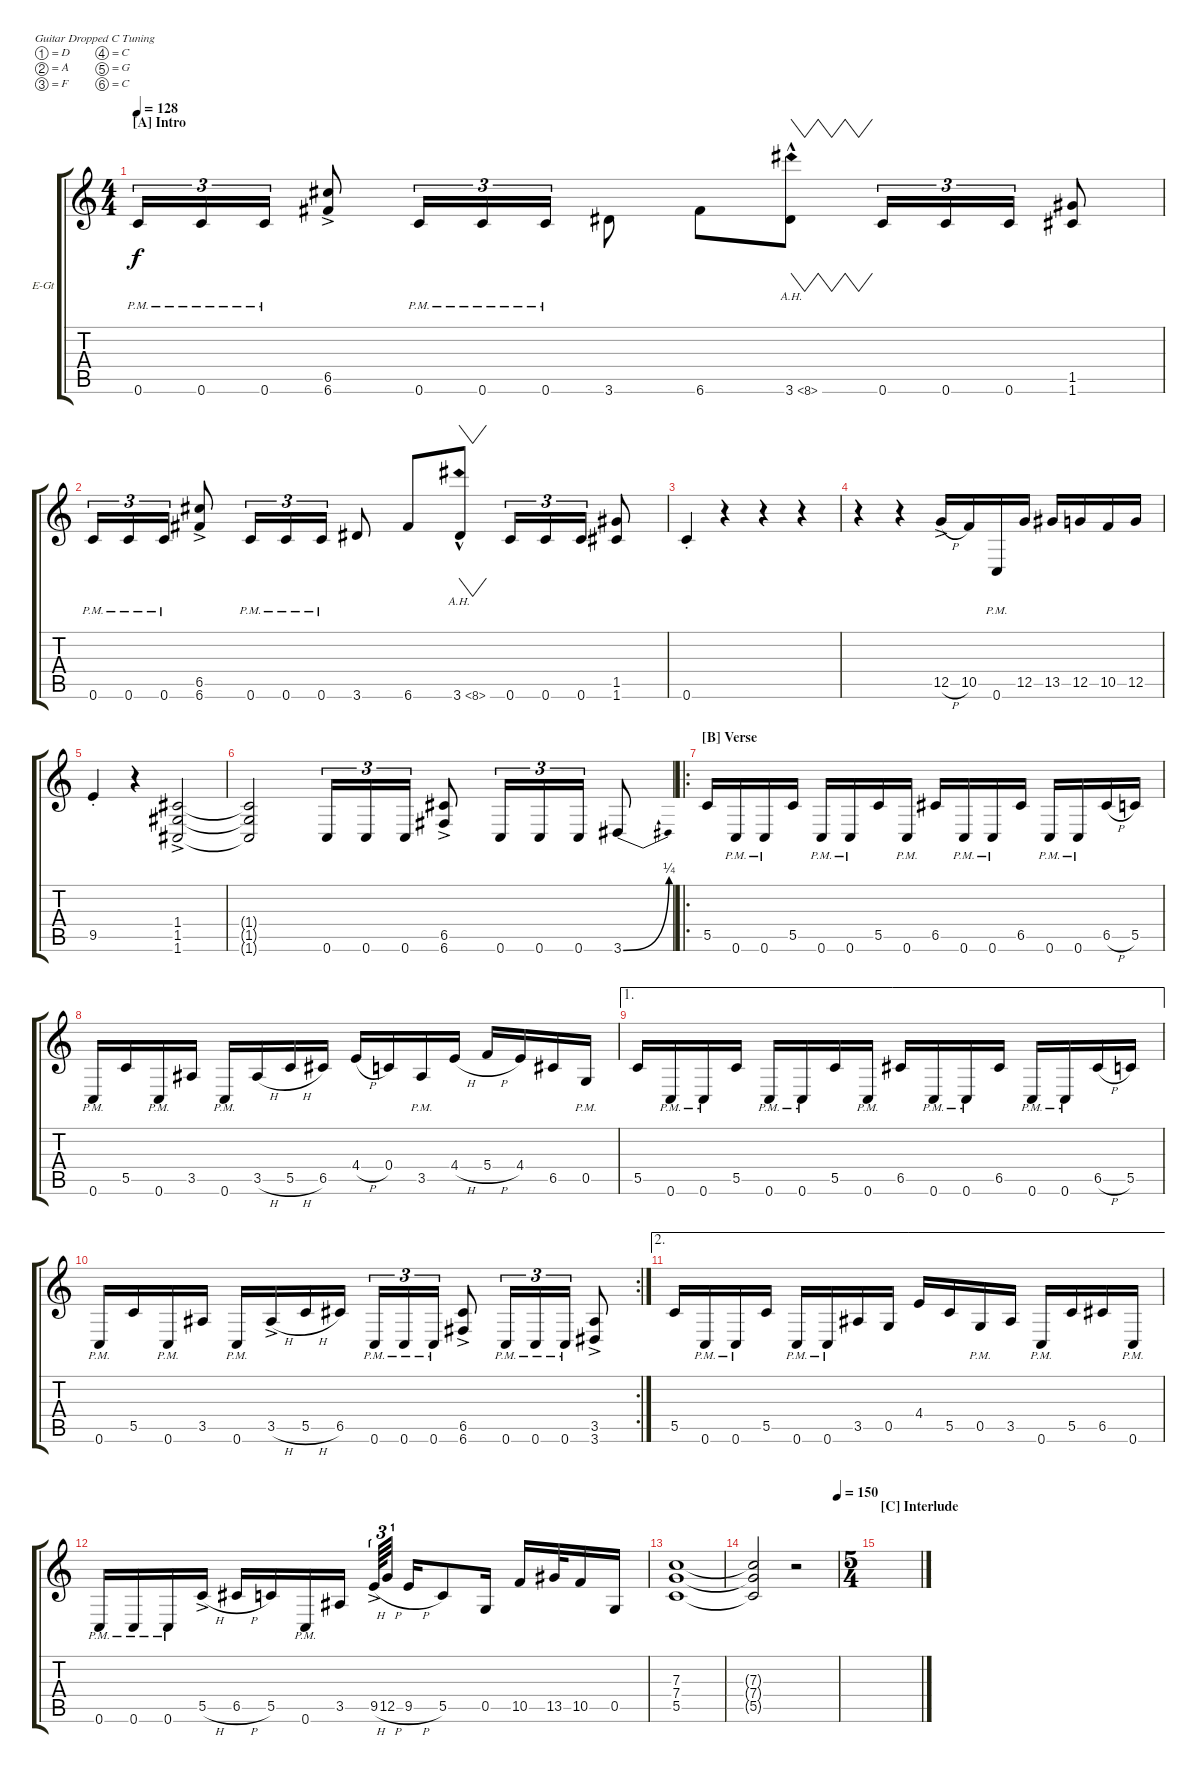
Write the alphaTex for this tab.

\bracketExtendMode groupsimilarinstruments
\firstSystemTrackNameOrientation horizontal
\otherSystemsTrackNameOrientation horizontal
\track ("Electric Guitar 1" "E-Gt") {instrument distortionguitar}
\staff {score tabs}
\tuning (D4 A3 F3 C3 G2 C2)
\ts (4 4)
\section ("A" "Intro")
\tempo 128
\clef g2
\ks c
0.6{pm}.16{tu (3 2) ot 8vb dy f instrument distortionguitar} 0.6{pm}.16{tu (3 2) ot 8vb} 0.6{pm}.16{tu (3 2) ot 8vb} (6.5 6.6{ac}).8{ot 8vb} 0.6{pm}.16{tu (3 2) ot 8vb} 0.6{pm}.16{tu (3 2) ot 8vb} 0.6{pm}.16{tu (3 2) ot 8vb} 3.6.8{ot 8vb} 6.6.8{ot 8vb beam invert} 3.6{ah 5 hac}.8{vw ot 8vb beam invert} 0.6.16{tu (3 2) ot 8vb} 0.6.16{tu (3 2) ot 8vb} 0.6.16{tu (3 2) ot 8vb} (1.5 1.6).8{ot 8vb} |
0.6{pm}.16{tu (3 2) ot 8vb} 0.6{pm}.16{tu (3 2) ot 8vb} 0.6{pm}.16{tu (3 2) ot 8vb} (6.5 6.6{ac}).8{ot 8vb} 0.6{pm}.16{tu (3 2) ot 8vb} 0.6{pm}.16{tu (3 2) ot 8vb} 0.6{pm}.16{tu (3 2) ot 8vb} 3.6.8{ot 8vb} 6.6.8{ot 8vb} 3.6{ah 5 hac}.8{vw ot 8vb} 0.6.16{tu (3 2) ot 8vb} 0.6.16{tu (3 2) ot 8vb} 0.6.16{tu (3 2) ot 8vb} (1.5 1.6).8{ot 8vb} |
0.6{st}.4{ot 8vb} r.4 r.4 r.4 |
r.4 r.4 12.5{h ac}.16 10.5.16 0.6{pm}.16 12.5.16 13.5.16 12.5.16 10.5.16 12.5.16 |
9.5{st}.4 r.4 (1.4{ac} 1.5 1.6).2 |
(1.4{t} 1.5{t} 1.6{t}).2 0.6.16{tu (3 2)} 0.6.16{tu (3 2)} 0.6.16{tu (3 2)} (6.5{ac} 6.6).8 0.6.16{tu (3 2)} 0.6.16{tu (3 2)} 0.6.16{tu (3 2)} 3.6{be (bend 0 0 60 1)}.8 |
\ro
\section ("B" "Verse")
5.5.16 0.6{pm}.16 0.6{pm}.16 5.5.16 0.6{pm}.16 0.6{pm}.16 5.5.16 0.6{pm}.16 6.5.16 0.6{pm}.16 0.6{pm}.16 6.5.16 0.6{pm}.16 0.6{pm}.16 6.5{h}.16 5.5.16 |
0.6{pm}.16 5.5.16 0.6{pm}.16 3.5.16 0.6{pm}.16 3.5{h}.16 5.5{h}.16 6.5.16 4.4{h}.16 0.4.16 3.5{pm}.16 4.4{h}.16 5.4{h}.16 4.4.16 6.5.16 0.5{pm}.16 |
\ae 1
5.5.16 0.6{pm}.16 0.6{pm}.16 5.5.16 0.6{pm}.16 0.6{pm}.16 5.5.16 0.6{pm}.16 6.5.16 0.6{pm}.16 0.6{pm}.16 6.5.16 0.6{pm}.16 0.6{pm}.16 6.5{h}.16 5.5.16 |
\rc 2
0.6{pm}.16 5.5.16 0.6{pm}.16 3.5.16 0.6{pm}.16 3.5{h ac}.16 5.5{h}.16 6.5.16 0.6{pm}.16{tu (3 2)} 0.6{pm}.16{tu (3 2)} 0.6{pm}.16{tu (3 2)} (6.5{ac} 6.6).8 0.6{pm}.16{tu (3 2)} 0.6{pm}.16{tu (3 2)} 0.6{pm}.16{tu (3 2)} (3.5{ac} 3.6{ac}).8 |
\ae 2
5.5.16 0.6{pm}.16 0.6{pm}.16 5.5.16 0.6{pm}.16 0.6{pm}.16 3.5.16 0.5.16 4.4.16 5.5.16 0.5{pm}.16 3.5.16 0.6{pm}.16 5.5.16 6.5.16 0.6{pm}.16 |
0.6{pm}.16 0.6{pm}.16 0.6{pm}.16 5.5{h ac}.16 6.5{h}.16 5.5.16 0.6{pm}.16 3.5.16 9.5{h ac}.64{tu (3 2)} 12.5{h}.32{tu (3 2)} 9.5{h}.16 5.5.8 0.5.16 10.5.16 13.5.32 10.5.16 0.5.16 |
(7.3 7.4 5.5).1 |
\tempo (150 1)
(7.3{t} 7.4{t} 5.5{t}).2 r.2 |
\ts (5 4)
\section ("C" "Interlude")
